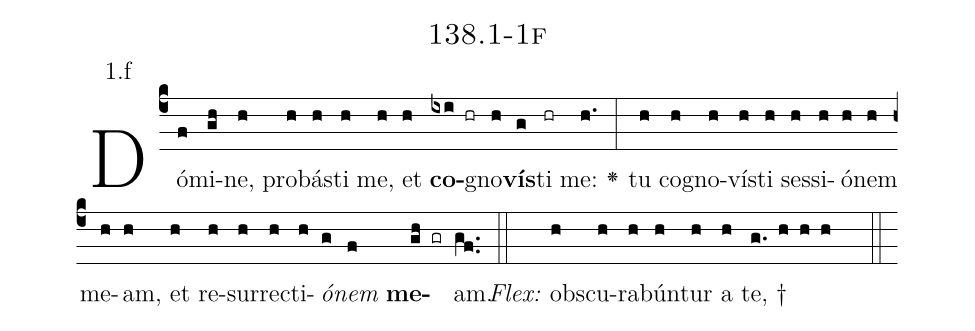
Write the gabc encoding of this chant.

name: 138.1-1f;
annotation: 1.f;
%%
(c4)Dó(f)mi(gh)ne,(h) pro(h)bás(h)ti(h) me,(h) et(h) <b>co</b>(ixi hr)gno(h)<b>vís</b>(g)ti(hr) me:(h.) <v>\greheightstar</v>(:) tu(h) co(h)gno(h)vís(h)ti(h) ses(h)si(h)ó(h)nem(h) me(h)am,(h) et(h) re(h)sur(h)rec(h)ti(h)<i>ó</i>(g)<i>nem</i>(f) <b>me</b>(gh gr)am.(gf..) (::)
<i>Flex:</i>()  obs(h)cu(h)ra(h)bún(h)tur(h) a(h) te, †(g. h h h  ::)

%E(h) u(h) o(g) u(f) a(gh) e.(gf..) (::)
